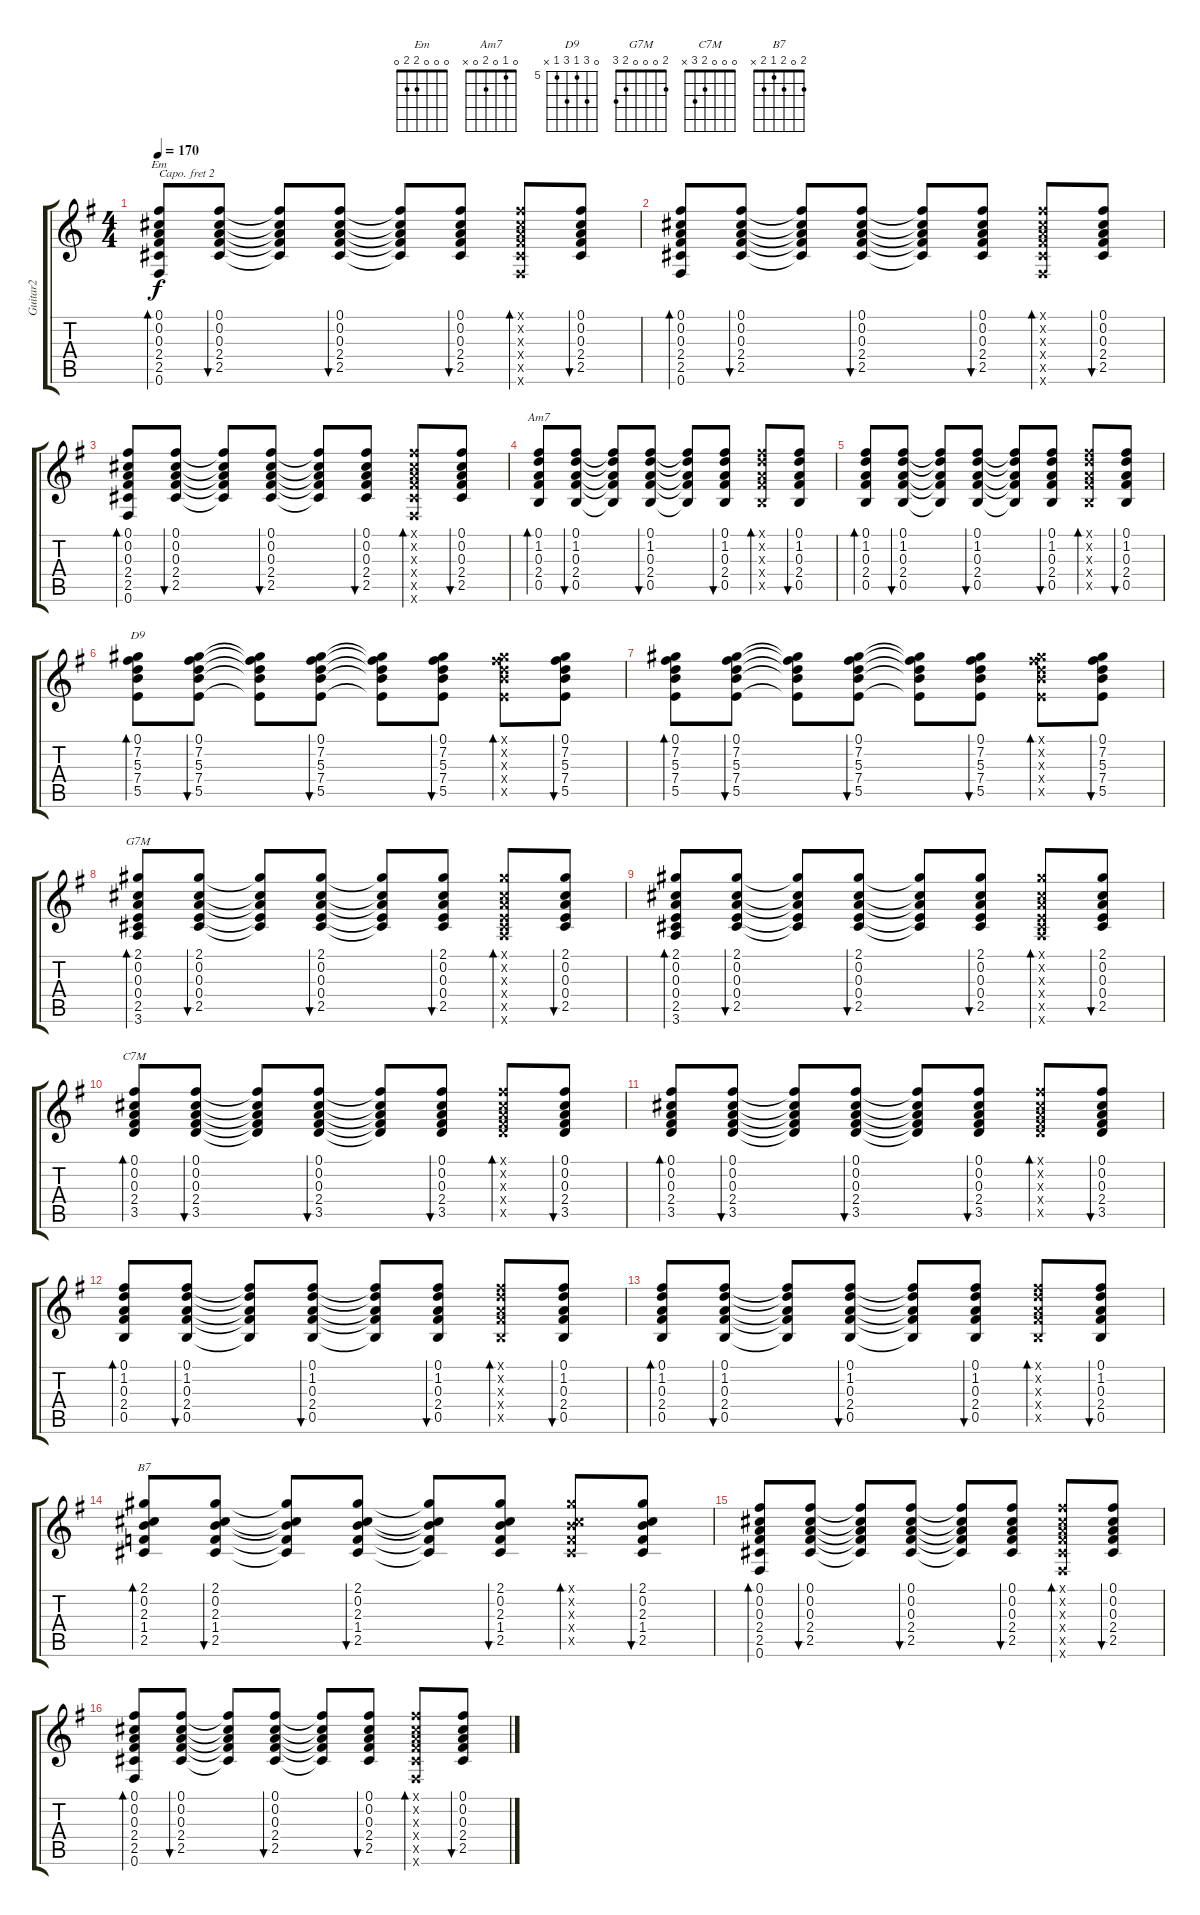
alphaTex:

\track ("Guitar2" "Guitar2") {instrument acousticguitarnylon}
\staff {score tabs}
\capo 2
\tuning (E4 B3 G3 D3 A2 E2) {hide}
\chord ("Em" 0 0 0 2 2 0)
\chord ("Am7" 0 1 0 2 0 x)
\chord ("D9" 0 7 5 7 5 x) {firstfret 5}
\chord ("G7M" 2 0 0 0 2 3)
\chord ("C7M" 0 0 0 2 3 x)
\chord ("B7" 2 0 2 1 2 x)
\ts (4 4)
\tempo 170
\clef g2
\ks eminor
(0.1 0.2 0.3 2.4 2.5 0.6).8{bd 60 ch "Em" dy f} (0.1 0.2 0.3 2.4 2.5).8{bu 60} (0.1{t} 0.2{t} 0.3{t} 2.4{t} 2.5{t}).8 (0.1 0.2 0.3 2.4 2.5).8{bu 60} (0.1{t} 0.2{t} 0.3{t} 2.4{t} 2.5{t}).8 (0.1 0.2 0.3 2.4 2.5).8{bu 60} (0.1{x} 0.2{x} 0.3{x} 2.4{x} 2.5{x} 0.6{x}).8{bd 60} (0.1 0.2 0.3 2.4 2.5).8{bu 60} |
(0.1 0.2 0.3 2.4 2.5 0.6).8{bd 60} (0.1 0.2 0.3 2.4 2.5).8{bu 60} (0.1{t} 0.2{t} 0.3{t} 2.4{t} 2.5{t}).8 (0.1 0.2 0.3 2.4 2.5).8{bu 60} (0.1{t} 0.2{t} 0.3{t} 2.4{t} 2.5{t}).8 (0.1 0.2 0.3 2.4 2.5).8{bu 60} (0.1{x} 0.2{x} 0.3{x} 2.4{x} 2.5{x} 0.6{x}).8{bd 60} (0.1 0.2 0.3 2.4 2.5).8{bu 60} |
(0.1 0.2 0.3 2.4 2.5 0.6).8{bd 60} (0.1 0.2 0.3 2.4 2.5).8{bu 60} (0.1{t} 0.2{t} 0.3{t} 2.4{t} 2.5{t}).8 (0.1 0.2 0.3 2.4 2.5).8{bu 60} (0.1{t} 0.2{t} 0.3{t} 2.4{t} 2.5{t}).8 (0.1 0.2 0.3 2.4 2.5).8{bu 60} (0.1{x} 0.2{x} 0.3{x} 2.4{x} 2.5{x} 0.6{x}).8{bd 60} (0.1 0.2 0.3 2.4 2.5).8{bu 60} |
(0.1 1.2 0.3 2.4 0.5).8{bd 60 ch "Am7"} (0.1 1.2 0.3 2.4 0.5).8{bu 60} (0.1{t} 1.2{t} 0.3{t} 2.4{t} 0.5{t}).8 (0.1 1.2 0.3 2.4 0.5).8{bu 60} (0.1{t} 1.2{t} 0.3{t} 2.4{t} 0.5{t}).8 (0.1 1.2 0.3 2.4 0.5).8{bu 60} (0.1{x} 1.2{x} 0.3{x} 2.4{x} 0.5{x}).8{bd 60} (0.1 1.2 0.3 2.4 0.5).8{bu 60} |
(0.1 1.2 0.3 2.4 0.5).8{bd 60} (0.1 1.2 0.3 2.4 0.5).8{bu 60} (0.1{t} 1.2{t} 0.3{t} 2.4{t} 0.5{t}).8 (0.1 1.2 0.3 2.4 0.5).8{bu 60} (0.1{t} 1.2{t} 0.3{t} 2.4{t} 0.5{t}).8 (0.1 1.2 0.3 2.4 0.5).8{bu 60} (0.1{x} 1.2{x} 0.3{x} 2.4{x} 0.5{x}).8{bd 60} (0.1 1.2 0.3 2.4 0.5).8{bu 60} |
(0.1 7.2 5.3 7.4 5.5).8{bd 60 ch "D9"} (0.1 7.2 5.3 7.4 5.5).8{bu 60} (0.1{t} 7.2{t} 5.3{t} 7.4{t} 5.5{t}).8 (0.1 7.2 5.3 7.4 5.5).8{bu 60} (0.1{t} 7.2{t} 5.3{t} 7.4{t} 5.5{t}).8 (0.1 7.2 5.3 7.4 5.5).8{bu 60} (0.1{x} 7.2{x} 5.3{x} 7.4{x} 5.5{x}).8{bd 60} (0.1 7.2 5.3 7.4 5.5).8{bu 60} |
(0.1 7.2 5.3 7.4 5.5).8{bd 60} (0.1 7.2 5.3 7.4 5.5).8{bu 60} (0.1{t} 7.2{t} 5.3{t} 7.4{t} 5.5{t}).8 (0.1 7.2 5.3 7.4 5.5).8{bu 60} (0.1{t} 7.2{t} 5.3{t} 7.4{t} 5.5{t}).8 (0.1 7.2 5.3 7.4 5.5).8{bu 60} (0.1{x} 7.2{x} 5.3{x} 7.4{x} 5.5{x}).8{bd 60} (0.1 7.2 5.3 7.4 5.5).8{bu 60} |
(2.1 0.2 0.3 0.4 2.5 3.6).8{bd 60 ch "G7M"} (2.1 0.2 0.3 0.4 2.5).8{bu 60} (2.1{t} 0.2{t} 0.3{t} 0.4{t} 2.5{t}).8 (2.1 0.2 0.3 0.4 2.5).8{bu 60} (2.1{t} 0.2{t} 0.3{t} 0.4{t} 2.5{t}).8 (2.1 0.2 0.3 0.4 2.5).8{bu 60} (2.1{x} 0.2{x} 0.3{x} 0.4{x} 2.5{x} 3.6{x}).8{bd 60} (2.1 0.2 0.3 0.4 2.5).8{bu 60} |
(2.1 0.2 0.3 0.4 2.5 3.6).8{bd 60} (2.1 0.2 0.3 0.4 2.5).8{bu 60} (2.1{t} 0.2{t} 0.3{t} 0.4{t} 2.5{t}).8 (2.1 0.2 0.3 0.4 2.5).8{bu 60} (2.1{t} 0.2{t} 0.3{t} 0.4{t} 2.5{t}).8 (2.1 0.2 0.3 0.4 2.5).8{bu 60} (2.1{x} 0.2{x} 0.3{x} 0.4{x} 2.5{x} 3.6{x}).8{bd 60} (2.1 0.2 0.3 0.4 2.5).8{bu 60} |
(0.1 0.2 0.3 2.4 3.5).8{bd 60 ch "C7M"} (0.1 0.2 0.3 2.4 3.5).8{bu 60} (0.1{t} 0.2{t} 0.3{t} 2.4{t} 3.5{t}).8 (0.1 0.2 0.3 2.4 3.5).8{bu 60} (0.1{t} 0.2{t} 0.3{t} 2.4{t} 3.5{t}).8 (0.1 0.2 0.3 2.4 3.5).8{bu 60} (0.1{x} 0.2{x} 0.3{x} 2.4{x} 3.5{x}).8{bd 60} (0.1 0.2 0.3 2.4 3.5).8{bu 60} |
(0.1 0.2 0.3 2.4 3.5).8{bd 60} (0.1 0.2 0.3 2.4 3.5).8{bu 60} (0.1{t} 0.2{t} 0.3{t} 2.4{t} 3.5{t}).8 (0.1 0.2 0.3 2.4 3.5).8{bu 60} (0.1{t} 0.2{t} 0.3{t} 2.4{t} 3.5{t}).8 (0.1 0.2 0.3 2.4 3.5).8{bu 60} (0.1{x} 0.2{x} 0.3{x} 2.4{x} 3.5{x}).8{bd 60} (0.1 0.2 0.3 2.4 3.5).8{bu 60} |
(0.1 1.2 0.3 2.4 0.5).8{bd 60} (0.1 1.2 0.3 2.4 0.5).8{bu 60} (0.1{t} 1.2{t} 0.3{t} 2.4{t} 0.5{t}).8 (0.1 1.2 0.3 2.4 0.5).8{bu 60} (0.1{t} 1.2{t} 0.3{t} 2.4{t} 0.5{t}).8 (0.1 1.2 0.3 2.4 0.5).8{bu 60} (0.1{x} 1.2{x} 0.3{x} 2.4{x} 0.5{x}).8{bd 60} (0.1 1.2 0.3 2.4 0.5).8{bu 60} |
(0.1 1.2 0.3 2.4 0.5).8{bd 60} (0.1 1.2 0.3 2.4 0.5).8{bu 60} (0.1{t} 1.2{t} 0.3{t} 2.4{t} 0.5{t}).8 (0.1 1.2 0.3 2.4 0.5).8{bu 60} (0.1{t} 1.2{t} 0.3{t} 2.4{t} 0.5{t}).8 (0.1 1.2 0.3 2.4 0.5).8{bu 60} (0.1{x} 1.2{x} 0.3{x} 2.4{x} 0.5{x}).8{bd 60} (0.1 1.2 0.3 2.4 0.5).8{bu 60} |
(2.1 0.2 2.3 1.4 2.5).8{bd 60 ch "B7"} (2.1 0.2 2.3 1.4 2.5).8{bu 60} (2.1{t} 0.2{t} 2.3{t} 1.4{t} 2.5{t}).8 (2.1 0.2 2.3 1.4 2.5).8{bu 60} (2.1{t} 0.2{t} 2.3{t} 1.4{t} 2.5{t}).8 (2.1 0.2 2.3 1.4 2.5).8{bu 60} (2.1{x} 0.2{x} 2.3{x} 1.4{x} 2.5{x}).8{bd 60} (2.1 0.2 2.3 1.4 2.5).8{bu 60} |
(0.1 0.2 0.3 2.4 2.5 0.6).8{bd 60} (0.1 0.2 0.3 2.4 2.5).8{bu 60} (0.1{t} 0.2{t} 0.3{t} 2.4{t} 2.5{t}).8 (0.1 0.2 0.3 2.4 2.5).8{bu 60} (0.1{t} 0.2{t} 0.3{t} 2.4{t} 2.5{t}).8 (0.1 0.2 0.3 2.4 2.5).8{bu 60} (0.1{x} 0.2{x} 0.3{x} 2.4{x} 2.5{x} 0.6{x}).8{bd 60} (0.1 0.2 0.3 2.4 2.5).8{bu 60} |
(0.1 0.2 0.3 2.4 2.5 0.6).8{bd 60} (0.1 0.2 0.3 2.4 2.5).8{bu 60} (0.1{t} 0.2{t} 0.3{t} 2.4{t} 2.5{t}).8 (0.1 0.2 0.3 2.4 2.5).8{bu 60} (0.1{t} 0.2{t} 0.3{t} 2.4{t} 2.5{t}).8 (0.1 0.2 0.3 2.4 2.5).8{bu 60} (0.1{x} 0.2{x} 0.3{x} 2.4{x} 2.5{x} 0.6{x}).8{bd 60} (0.1 0.2 0.3 2.4 2.5).8{bu 60}
